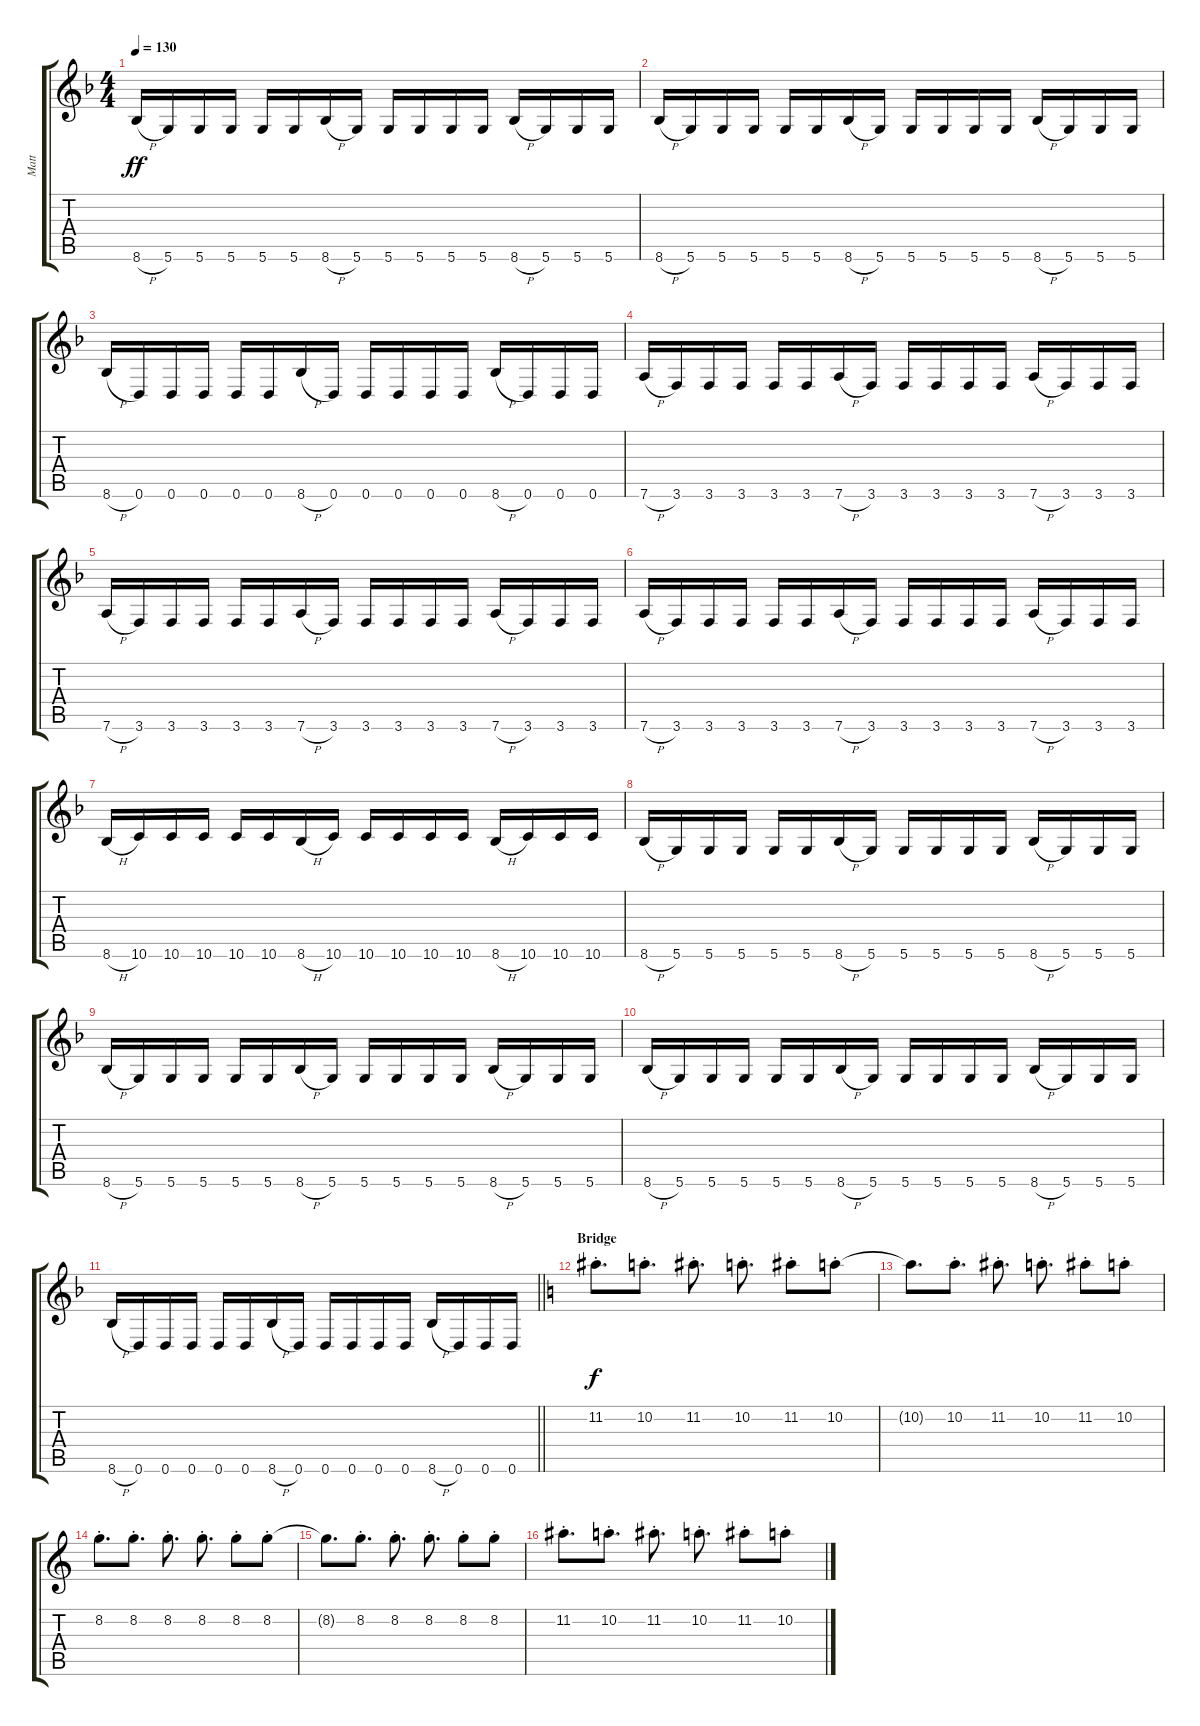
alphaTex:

\track ("Matt" "Matt") {instrument distortionguitar}
\staff {score tabs}
\tuning (E4 B3 G3 D3 A2 D2) {hide}
\ts (4 4)
\tempo 130
\clef g2
\ks f
8.6{h}.16{dy ff} 5.6.16 5.6.16 5.6.16 5.6.16 5.6.16 8.6{h}.16 5.6.16 5.6.16 5.6.16 5.6.16 5.6.16 8.6{h}.16 5.6.16 5.6.16 5.6.16 |
8.6{h}.16 5.6.16 5.6.16 5.6.16 5.6.16 5.6.16 8.6{h}.16 5.6.16 5.6.16 5.6.16 5.6.16 5.6.16 8.6{h}.16 5.6.16 5.6.16 5.6.16 |
8.6{h}.16 0.6.16 0.6.16 0.6.16 0.6.16 0.6.16 8.6{h}.16 0.6.16 0.6.16 0.6.16 0.6.16 0.6.16 8.6{h}.16 0.6.16 0.6.16 0.6.16 |
7.6{h}.16 3.6.16 3.6.16 3.6.16 3.6.16 3.6.16 7.6{h}.16 3.6.16 3.6.16 3.6.16 3.6.16 3.6.16 7.6{h}.16 3.6.16 3.6.16 3.6.16 |
7.6{h}.16 3.6.16 3.6.16 3.6.16 3.6.16 3.6.16 7.6{h}.16 3.6.16 3.6.16 3.6.16 3.6.16 3.6.16 7.6{h}.16 3.6.16 3.6.16 3.6.16 |
7.6{h}.16 3.6.16 3.6.16 3.6.16 3.6.16 3.6.16 7.6{h}.16 3.6.16 3.6.16 3.6.16 3.6.16 3.6.16 7.6{h}.16 3.6.16 3.6.16 3.6.16 |
8.6{h}.16 10.6.16 10.6.16 10.6.16 10.6.16 10.6.16 8.6{h}.16 10.6.16 10.6.16 10.6.16 10.6.16 10.6.16 8.6{h}.16 10.6.16 10.6.16 10.6.16 |
8.6{h}.16 5.6.16 5.6.16 5.6.16 5.6.16 5.6.16 8.6{h}.16 5.6.16 5.6.16 5.6.16 5.6.16 5.6.16 8.6{h}.16 5.6.16 5.6.16 5.6.16 |
8.6{h}.16 5.6.16 5.6.16 5.6.16 5.6.16 5.6.16 8.6{h}.16 5.6.16 5.6.16 5.6.16 5.6.16 5.6.16 8.6{h}.16 5.6.16 5.6.16 5.6.16 |
8.6{h}.16 5.6.16 5.6.16 5.6.16 5.6.16 5.6.16 8.6{h}.16 5.6.16 5.6.16 5.6.16 5.6.16 5.6.16 8.6{h}.16 5.6.16 5.6.16 5.6.16 |
\barLineRight lightlight
8.6{h}.16 0.6.16 0.6.16 0.6.16 0.6.16 0.6.16 8.6{h}.16 0.6.16 0.6.16 0.6.16 0.6.16 0.6.16 8.6{h}.16 0.6.16 0.6.16 0.6.16 |
\section ("" "Bridge")
\ks c
11.2{st}.8{d dy f} 10.2{st}.8{d} 11.2{st}.8{d} 10.2{st}.8{d} 11.2{st}.8 10.2{st}.8 |
10.2{t}.8{d} 10.2{st}.8{d} 11.2{st}.8{d} 10.2{st}.8{d} 11.2{st}.8 10.2{st}.8 |
8.2{st}.8{d} 8.2{st}.8{d} 8.2{st}.8{d} 8.2{st}.8{d} 8.2{st}.8 8.2{st}.8 |
8.2{t}.8{d} 8.2{st}.8{d} 8.2{st}.8{d} 8.2{st}.8{d} 8.2{st}.8 8.2{st}.8 |
11.2{st}.8{d} 10.2{st}.8{d} 11.2{st}.8{d} 10.2{st}.8{d} 11.2{st}.8 10.2{st}.8
